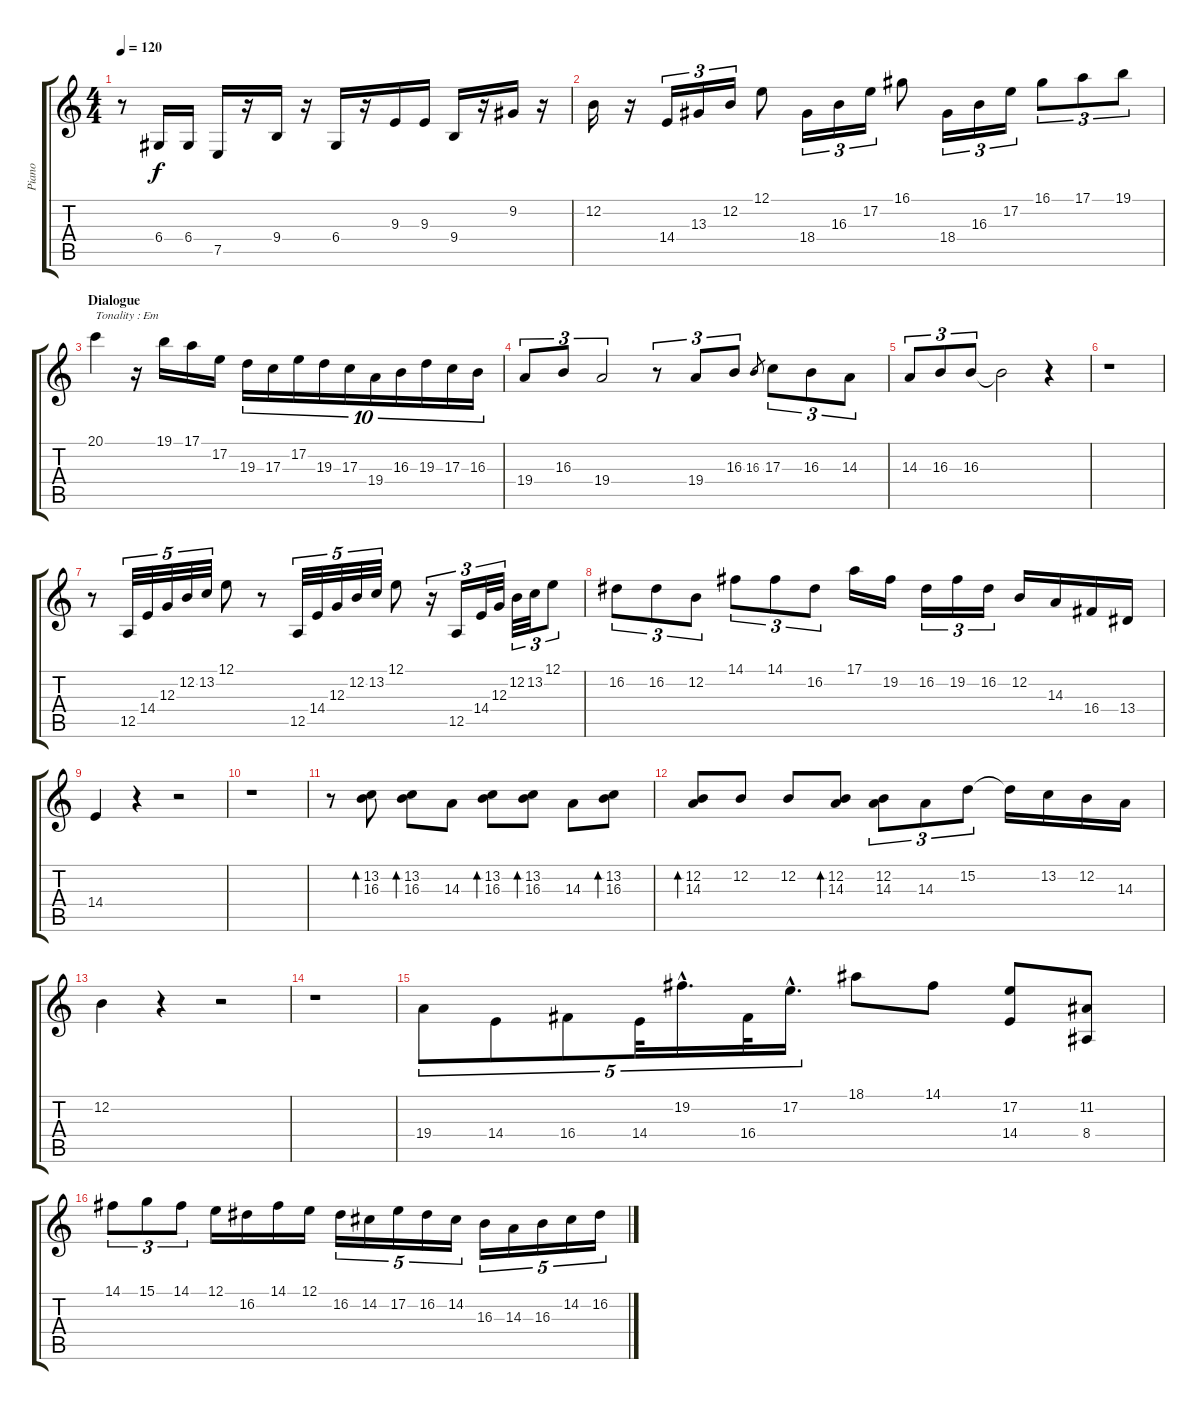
\track ("Piano" "Piano") {instrument acousticgrandpiano}
\staff {score tabs}
\tuning (E4 B3 G3 D3 A2 E2) {hide}
\ts (4 4)
\tempo 120
\clef g2
\ks c
r.8{dy f} 6.4.16 6.4.16 7.5.16 r.16 9.4.16 r.16 6.4.16 r.16 9.3.16 9.3.16 9.4.16 r.16 9.2.16 r.16 |
12.2.16 r.16 14.4.16{tu (3 2)} 13.3.16{tu (3 2)} 12.2.16{tu (3 2)} 12.1.8 18.4.16{tu (3 2)} 16.3.16{tu (3 2)} 17.2.16{tu (3 2)} 16.1.8 18.4.16{tu (3 2)} 16.3.16{tu (3 2)} 17.2.16{tu (3 2)} 16.1.8{tu (3 2)} 17.1.8{tu (3 2)} 19.1.8{tu (3 2)} |
\section ("" "Dialogue")
20.1.4{txt "Tonality : Em"} r.16 19.1.16 17.1.16 17.2.16 19.3.16{tu (10 8)} 17.3.16{tu (10 8)} 17.2.16{tu (10 8)} 19.3.16{tu (10 8)} 17.3.16{tu (10 8)} 19.4.16{tu (10 8)} 16.3.16{tu (10 8)} 19.3.16{tu (10 8)} 17.3.16{tu (10 8)} 16.3.16{tu (10 8)} |
19.4.8{tu (3 2)} 16.3.8{tu (3 2)} 19.4.2{tu (3 2)} r.8{tu (3 2)} 19.4.8{tu (3 2)} 16.3.8{tu (3 2)} 16.3.8{gr} 17.3.8{tu (3 2)} 16.3.8{tu (3 2)} 14.3.8{tu (3 2)} |
14.3.8{tu (3 2)} 16.3.8{tu (3 2)} 16.3.8{tu (3 2)} 16.3{t}.2 r.4 |
r.1 |
r.8 12.5.32{tu (5 4)} 14.4.32{tu (5 4)} 12.3.32{tu (5 4)} 12.2.32{tu (5 4)} 13.2.32{tu (5 4)} 12.1.8 r.8 12.5.32{tu (5 4)} 14.4.32{tu (5 4)} 12.3.32{tu (5 4)} 12.2.32{tu (5 4)} 13.2.32{tu (5 4)} 12.1.8 r.16{tu (3 2)} 12.5.16{tu (3 2)} 14.4.32{tu (3 2)} 12.3.32{tu (3 2)} 12.2.32{tu (3 2)} 13.2.32{tu (3 2)} 12.1.8{tu (3 2)} |
16.2.8{tu (3 2)} 16.2.8{tu (3 2)} 12.2.8{tu (3 2)} 14.1.8{tu (3 2)} 14.1.8{tu (3 2)} 16.2.8{tu (3 2)} 17.1.16 19.2.16 16.2.16{tu (3 2)} 19.2.16{tu (3 2)} 16.2.16{tu (3 2)} 12.2.16 14.3.16 16.4.16 13.4.16 |
14.4.4 r.4 r.2 |
r.1 |
r.8 (13.2 16.3).8{bd 120} (13.2 16.3).8{bd 120} 14.3.8 (13.2 16.3).8{bd 120} (13.2 16.3).8{bd 120} 14.3.8 (13.2 16.3).8{bd 120} |
(12.2 14.3).8{bd 120} 12.2.8 12.2.8 (12.2 14.3).8{bd 120} (12.2 14.3).8{tu (3 2)} 14.3.8{tu (3 2)} 15.2.8{tu (3 2)} 15.2{t}.16 13.2.16 12.2.16 14.3.16 |
12.2.4 r.4 r.2 |
r.1 |
19.4.8{tu (5 4)} 14.4.8{tu (5 4)} 16.4.8{tu (5 4)} 14.4.32{tu (5 4)} 19.2{hac}.16{d tu (5 4)} 16.4.32{tu (5 4)} 17.2{hac}.16{d tu (5 4)} 18.1.8 14.1.8 (17.2 14.4).8 (11.2 8.4).8 |
14.1.8{tu (3 2)} 15.1.8{tu (3 2)} 14.1.8{tu (3 2)} 12.1.16 16.2.16 14.1.16 12.1.16 16.2.16{tu (5 4)} 14.2.16{tu (5 4)} 17.2.16{tu (5 4)} 16.2.16{tu (5 4)} 14.2.16{tu (5 4)} 16.3.16{tu (5 4)} 14.3.16{tu (5 4)} 16.3.16{tu (5 4)} 14.2.16{tu (5 4)} 16.2.16{tu (5 4)}
